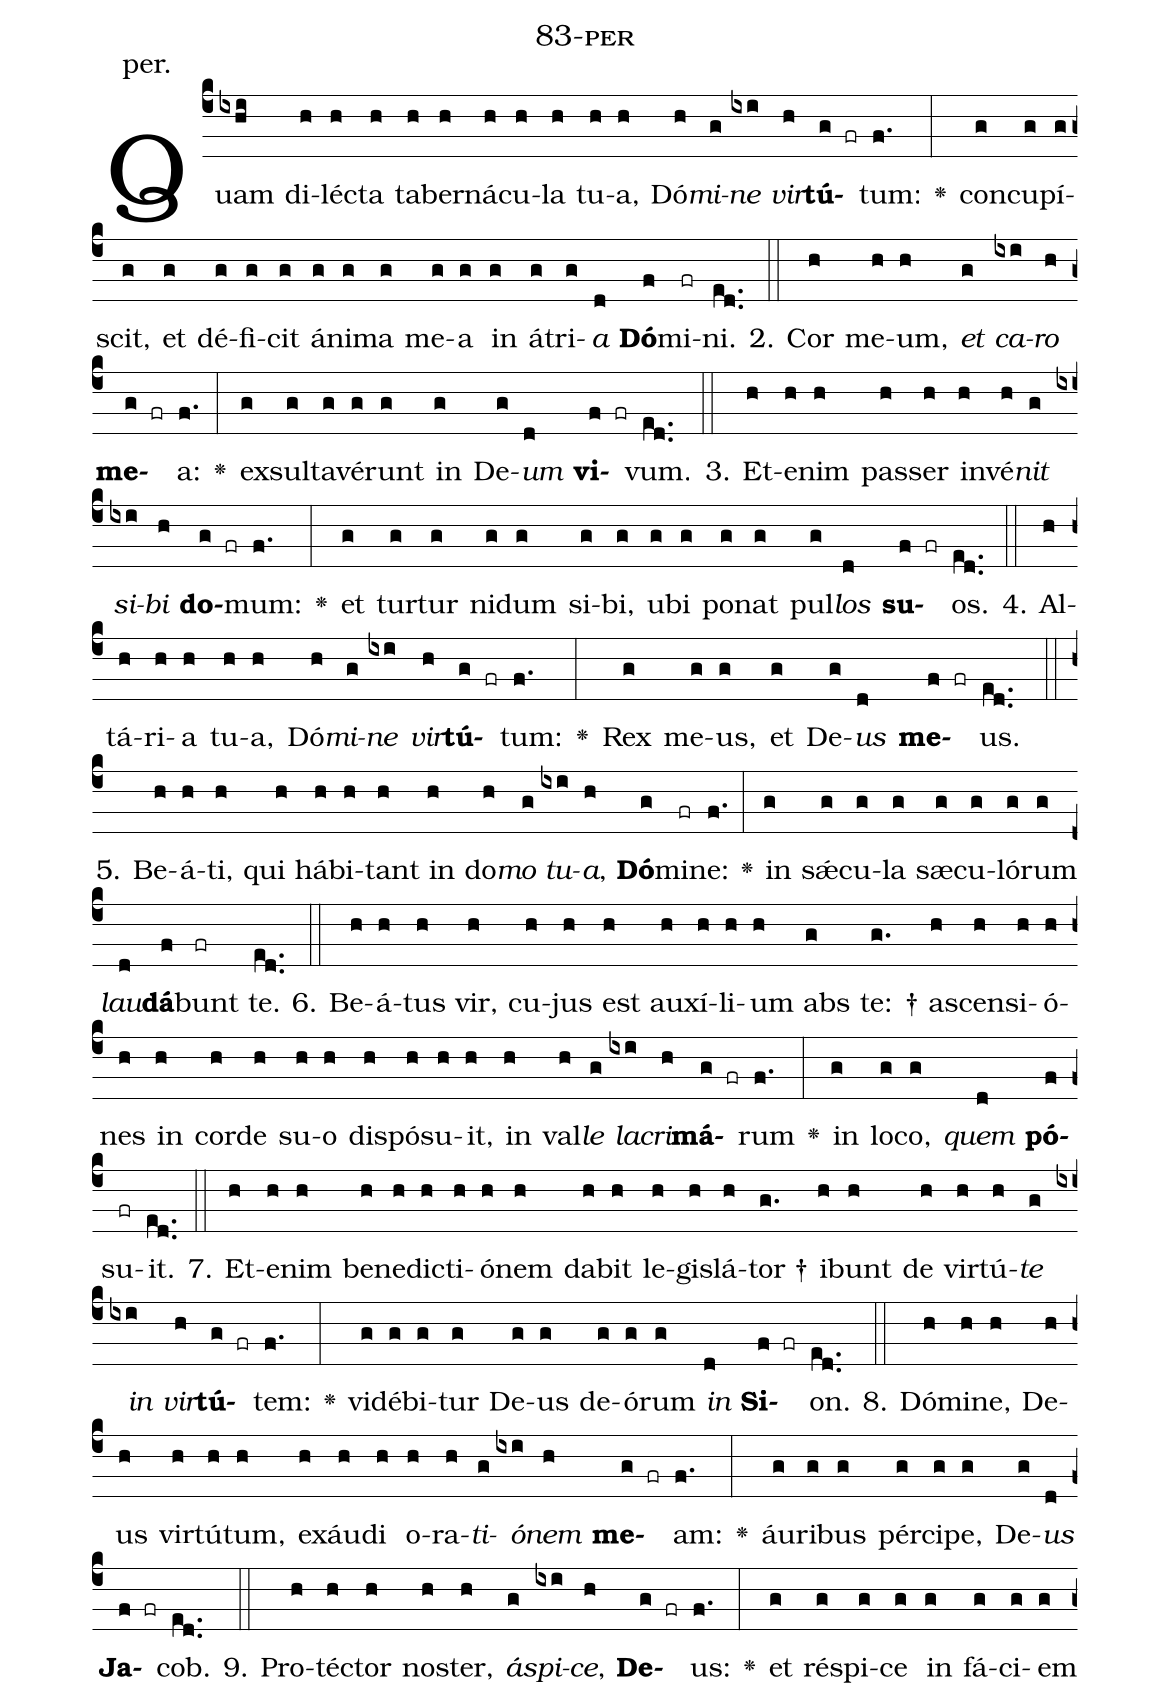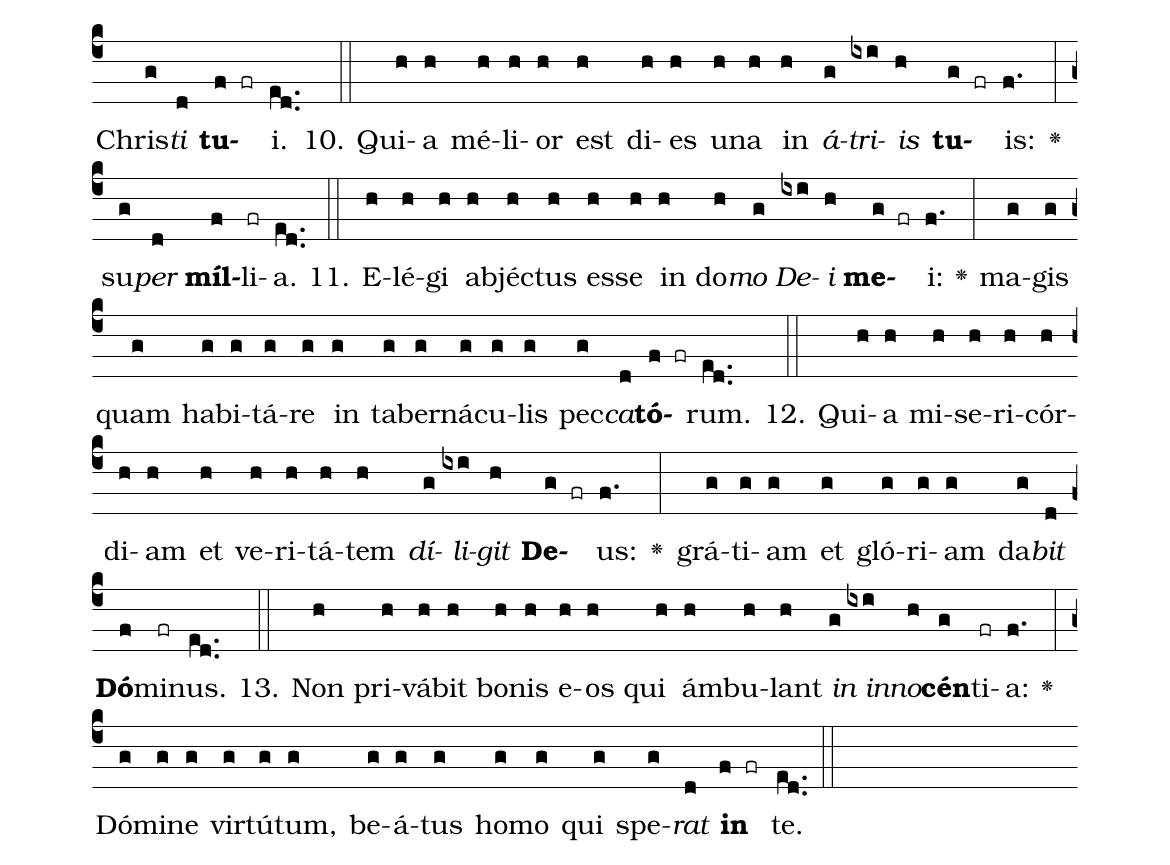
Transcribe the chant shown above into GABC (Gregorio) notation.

name: 83-per;
annotation: per.;
%%
(c4)Quam(ixhi) di(h)léc(h)ta(h) ta(h)ber(h)ná(h)cu(h)la(h) tu(h)a,(h) Dó(h)<i>mi</i>(g)<i>ne</i>(ixi) <i>vir</i>(h)<b>tú</b>(g fr)tum:(f.) <v>\greheightstar</v>(:) con(g)cu(g)pí(g)scit,(g) et(g) dé(g)fi(g)cit(g) á(g)ni(g)ma(g) me(g)a(g) in(g) á(g)tri(g)<i>a</i>(d) <b>Dó</b>(f)mi(fr)ni.(ed..) (::)
2. Cor(h) me(h)um,(h) <i>et</i>(g) <i>ca</i>(ixi)<i>ro</i>(h) <b>me</b>(g fr)a:(f.) <v>\greheightstar</v>(:) ex(g)sul(g)ta(g)vé(g)runt(g) in(g) De(g)<i>um</i>(d) <b>vi</b>(f fr)vum.(ed..) (::)
3. Et(h)e(h)nim(h) pas(h)ser(h) in(h)vé(h)<i>nit</i>(g) <i>si</i>(ixi)<i>bi</i>(h) <b>do</b>(g fr)mum:(f.) <v>\greheightstar</v>(:) et(g) tur(g)tur(g) ni(g)dum(g) si(g)bi,(g) u(g)bi(g) po(g)nat(g) pul(g)<i>los</i>(d) <b>su</b>(f fr)os.(ed..) (::)
4. Al(h)tá(h)ri(h)a(h) tu(h)a,(h) Dó(h)<i>mi</i>(g)<i>ne</i>(ixi) <i>vir</i>(h)<b>tú</b>(g fr)tum:(f.) <v>\greheightstar</v>(:) Rex(g) me(g)us,(g) et(g) De(g)<i>us</i>(d) <b>me</b>(f fr)us.(ed..) (::)
5. Be(h)á(h)ti,(h) qui(h) há(h)bi(h)tant(h) in(h) do(h)<i>mo</i>(g) <i>tu</i>(ixi)<i>a</i>,(h) <b>Dó</b>(g)mi(fr)ne:(f.) <v>\greheightstar</v>(:) in(g) sǽ(g)cu(g)la(g) sæ(g)cu(g)ló(g)rum(g) <i>lau</i>(d)<b>dá</b>(f)bunt(fr) te.(ed..) (::)
6. Be(h)á(h)tus(h) vir,(h) cu(h)jus(h) est(h) au(h)xí(h)li(h)um(h) abs(g) te: †(g.) a(h)scen(h)si(h)ó(h)nes(h) in(h) cor(h)de(h) su(h)o(h) dis(h)pó(h)su(h)it,(h) in(h) val(h)<i>le</i>(g) <i>la</i>(ixi)<i>cri</i>(h)<b>má</b>(g fr)rum(f.) <v>\greheightstar</v>(:) in(g) lo(g)co,(g) <i>quem</i>(d) <b>pó</b>(f)su(fr)it.(ed..) (::)
7. Et(h)e(h)nim(h) be(h)ne(h)dic(h)ti(h)ó(h)nem(h) da(h)bit(h) le(h)gis(h)lá(h)tor †(g.) i(h)bunt(h) de(h) vir(h)tú(h)<i>te</i>(g) <i>in</i>(ixi) <i>vir</i>(h)<b>tú</b>(g fr)tem:(f.) <v>\greheightstar</v>(:) vi(g)dé(g)bi(g)tur(g) De(g)us(g) de(g)ó(g)rum(g) <i>in</i>(d) <b>Si</b>(f fr)on.(ed..) (::)
8. Dó(h)mi(h)ne,(h) De(h)us(h) vir(h)tú(h)tum,(h) ex(h)áu(h)di(h) o(h)ra(h)<i>ti</i>(g)<i>ó</i>(ixi)<i>nem</i>(h) <b>me</b>(g fr)am:(f.) <v>\greheightstar</v>(:) áu(g)ri(g)bus(g) pér(g)ci(g)pe,(g) De(g)<i>us</i>(d) <b>Ja</b>(f fr)cob.(ed..) (::)
9. Pro(h)téc(h)tor(h) nos(h)ter,(h) <i>á</i>(g)<i>spi</i>(ixi)<i>ce</i>,(h) <b>De</b>(g fr)us:(f.) <v>\greheightstar</v>(:) et(g) ré(g)spi(g)ce(g) in(g) fá(g)ci(g)em(g) Chris(g)<i>ti</i>(d) <b>tu</b>(f fr)i.(ed..) (::)
10. Qui(h)a(h) mé(h)li(h)or(h) est(h) di(h)es(h) u(h)na(h) in(h) <i>á</i>(g)<i>tri</i>(ixi)<i>is</i>(h) <b>tu</b>(g fr)is:(f.) <v>\greheightstar</v>(:) su(g)<i>per</i>(d) <b>míl</b>(f)li(fr)a.(ed..) (::)
11. E(h)lé(h)gi(h) ab(h)jéc(h)tus(h) es(h)se(h) in(h) do(h)<i>mo</i>(g) <i>De</i>(ixi)<i>i</i>(h) <b>me</b>(g fr)i:(f.) <v>\greheightstar</v>(:) ma(g)gis(g) quam(g) ha(g)bi(g)tá(g)re(g) in(g) ta(g)ber(g)ná(g)cu(g)lis(g) pec(g)<i>ca</i>(d)<b>tó</b>(f fr)rum.(ed..) (::)
12. Qui(h)a(h) mi(h)se(h)ri(h)cór(h)di(h)am(h) et(h) ve(h)ri(h)tá(h)tem(h) <i>dí</i>(g)<i>li</i>(ixi)<i>git</i>(h) <b>De</b>(g fr)us:(f.) <v>\greheightstar</v>(:) grá(g)ti(g)am(g) et(g) gló(g)ri(g)am(g) da(g)<i>bit</i>(d) <b>Dó</b>(f)mi(fr)nus.(ed..) (::)
13. Non(h) pri(h)vá(h)bit(h) bo(h)nis(h) e(h)os(h) qui(h) ám(h)bu(h)lant(h) <i>in</i>(g) <i>in</i>(ixi)<i>no</i>(h)<b>cén</b>(g)ti(fr)a:(f.) <v>\greheightstar</v>(:) Dó(g)mi(g)ne(g) vir(g)tú(g)tum,(g) be(g)á(g)tus(g) ho(g)mo(g) qui(g) spe(g)<i>rat</i>(d) <b>in</b>(f fr) te.(ed..) (::)
